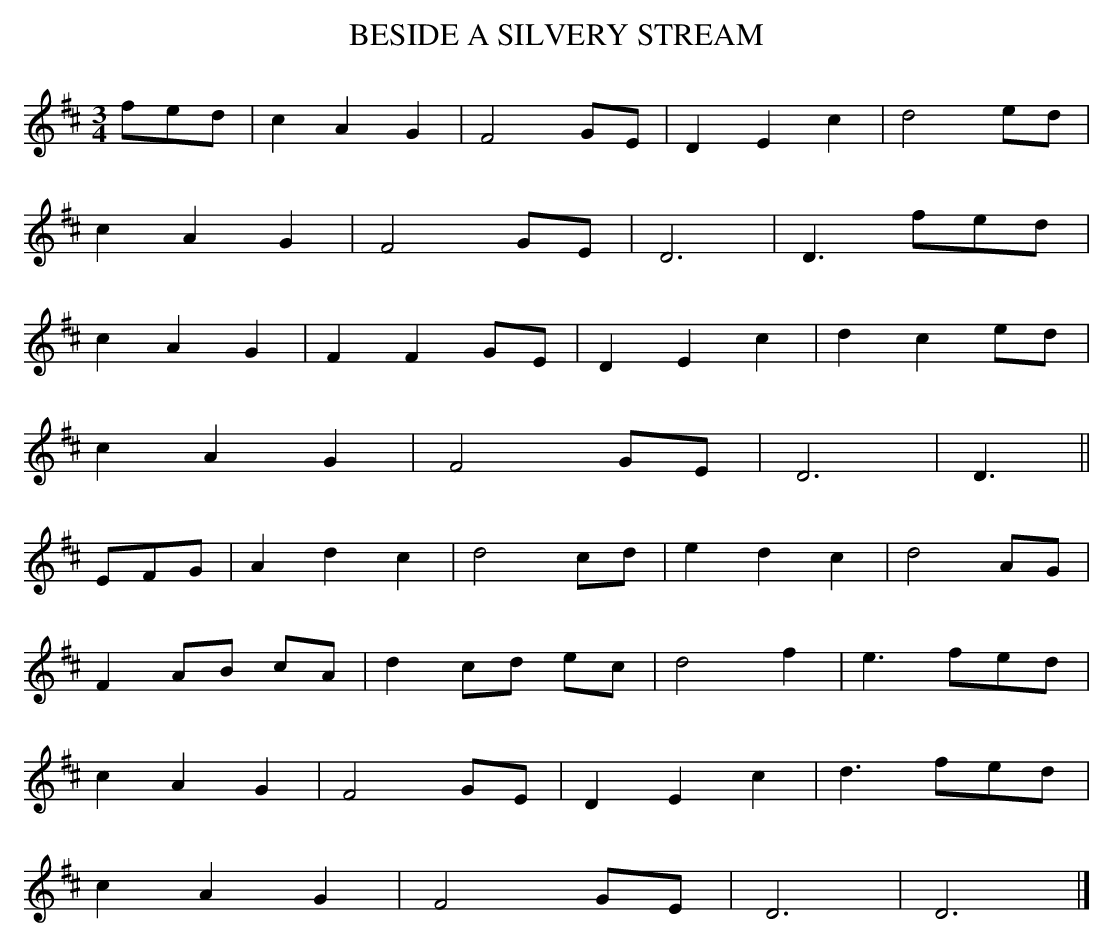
X:1
T:BESIDE A SILVERY STREAM
Y:"animated"
M:3/4
L:1/8
K:D
fed|c2 A2 G2|F4 GE|D2 E2 c2|d4 ed|
c2 A2 G2|F4 GE|D6|D3 fed|
c2 A2 G2|F2 F2 GE|D2 E2 c2|d2 c2 ed|
c2 A2 G2|F4GE|D6|D3||
EFG|A2 d2 c2|d4 cd|e2 d2 c2|d4 AG|
F2 AB cA|d2 cd ec|d4 f2|e3 fed|
c2 A2 G2|F4 GE|D2 E2 c2|d3 fed|
c2 A2 G2|F4 GE|D6|D6|]
